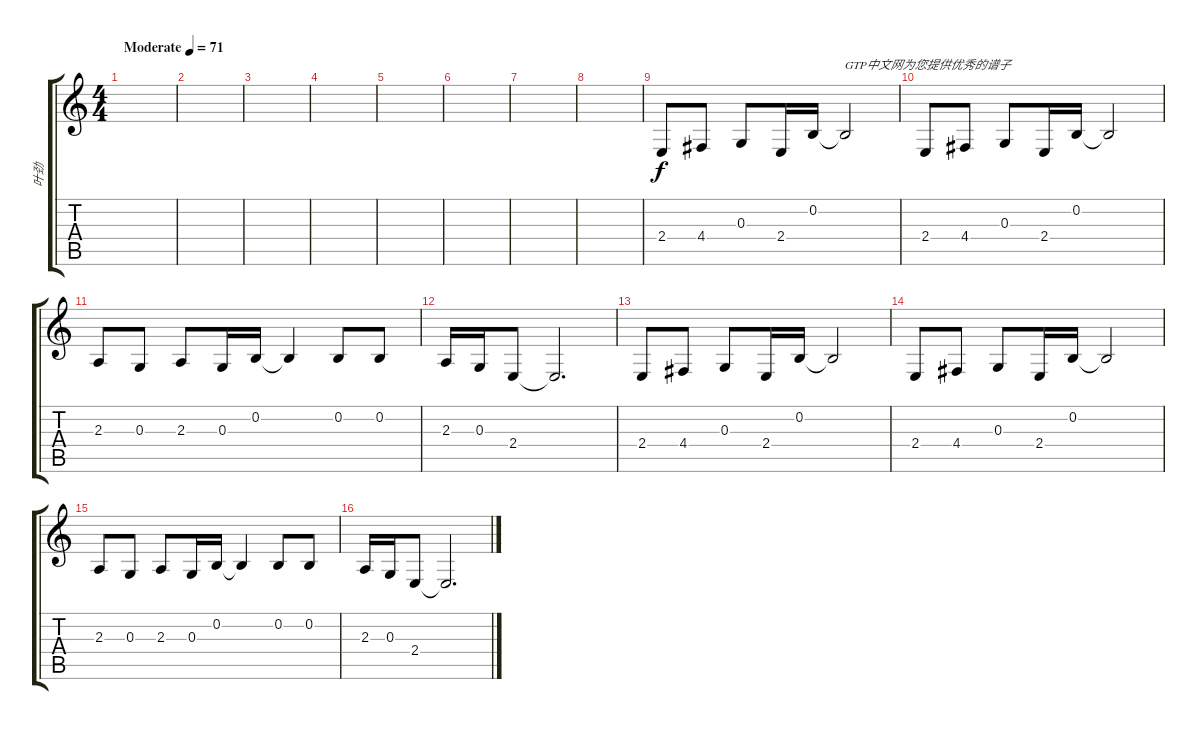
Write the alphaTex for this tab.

\track ("叶劲" "叶劲") {instrument flute}
\staff {score tabs}
\tuning (E4 B3 G3 D3 A2 E2) {hide}
\ts (4 4)
\tempo (71 "Moderate")
\clef g2
\ks c
|
|
|
|
|
|
|
|
2.4.8 4.4.8 0.3.8 2.4.16 0.2.16 0.2{t}.2{txt "GTP中文网为您提供优秀的谱子"} |
2.4.8 4.4.8 0.3.8 2.4.16 0.2.16 0.2{t}.2 |
2.3.8 0.3.8 2.3.8 0.3.16 0.2.16 0.2{t}.4 0.2.8 0.2.8 |
2.3.16 0.3.16 2.4.8 2.4{t}.2{d} |
2.4.8 4.4.8 0.3.8 2.4.16 0.2.16 0.2{t}.2 |
2.4.8 4.4.8 0.3.8 2.4.16 0.2.16 0.2{t}.2 |
2.3.8 0.3.8 2.3.8 0.3.16 0.2.16 0.2{t}.4 0.2.8 0.2.8 |
2.3.16 0.3.16 2.4.8 2.4{t}.2{d}
